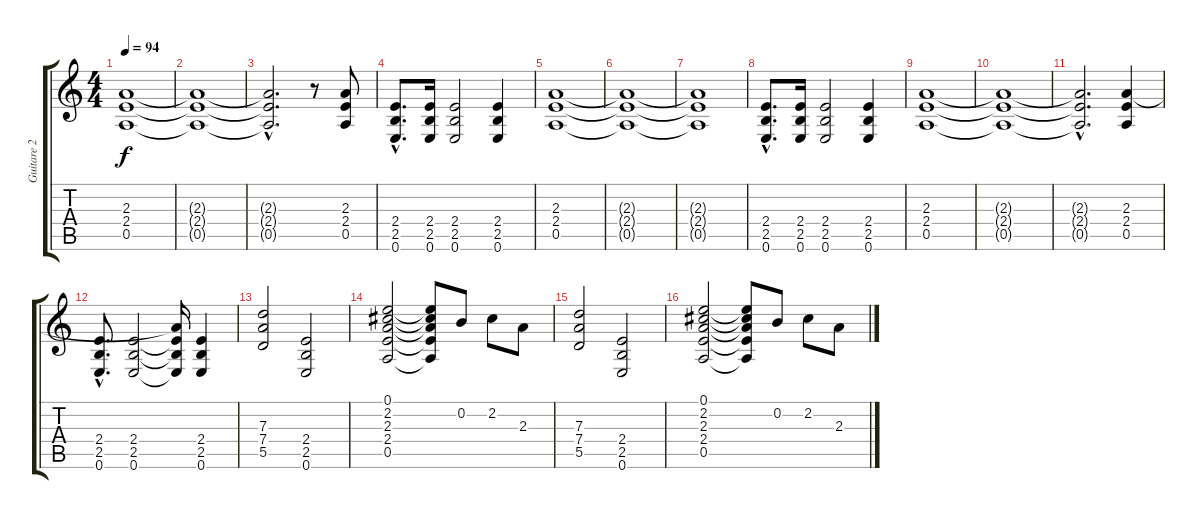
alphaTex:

\track ("Guitare 2" "Guitare 2") {instrument distortionguitar}
\staff {score tabs}
\tuning (E4 B3 G3 D3 A2 E2) {hide}
\ts (4 4)
\tempo 94
\clef g2
\ks c
(2.3 2.4 0.5).1{dy f} |
(2.3{t} 2.4{t} 0.5{t}).1 |
(2.3{hac t} 2.4{hac t} 0.5{hac t}).2{d} r.8 (2.3 2.4 0.5).8 |
(2.4{hac} 2.5{hac} 0.6{hac}).8{d} (2.4 2.5 0.6).16 (2.4 2.5 0.6).2 (2.4 2.5 0.6).4 |
(2.3 2.4 0.5).1 |
(2.3{t} 2.4{t} 0.5{t}).1 |
(2.3{t} 2.4{t} 0.5{t}).1 |
(2.4{hac} 2.5{hac} 0.6{hac}).8{d} (2.4 2.5 0.6).16 (2.4 2.5 0.6).2 (2.4 2.5 0.6).4 |
(2.3 2.4 0.5).1 |
(2.3{t} 2.4{t} 0.5{t}).1 |
(2.3{hac t} 2.4{hac t} 0.5{hac t}).2{d} (2.3 2.4 0.5).4 |
(2.4{hac} 2.5{hac} 0.6{hac}).8{d} (2.4 2.5 0.6).2 (2.3{t} 2.4{t} 2.5{t} 0.6{t}).16 (2.4 2.5 0.6).4 |
(7.3 7.4 5.5).2 (2.4 2.5 0.6).2 |
(0.1 2.2 2.3 2.4 0.5).2 (0.1{t} 2.2{t} 2.3{t} 2.4{t} 0.5{t}).8 0.2.8 2.2.8 2.3.8 |
(7.3 7.4 5.5).2 (2.4 2.5 0.6).2 |
(0.1 2.2 2.3 2.4 0.5).2 (0.1{t} 2.2{t} 2.3{t} 2.4{t} 0.5{t}).8 0.2.8 2.2.8 2.3.8
